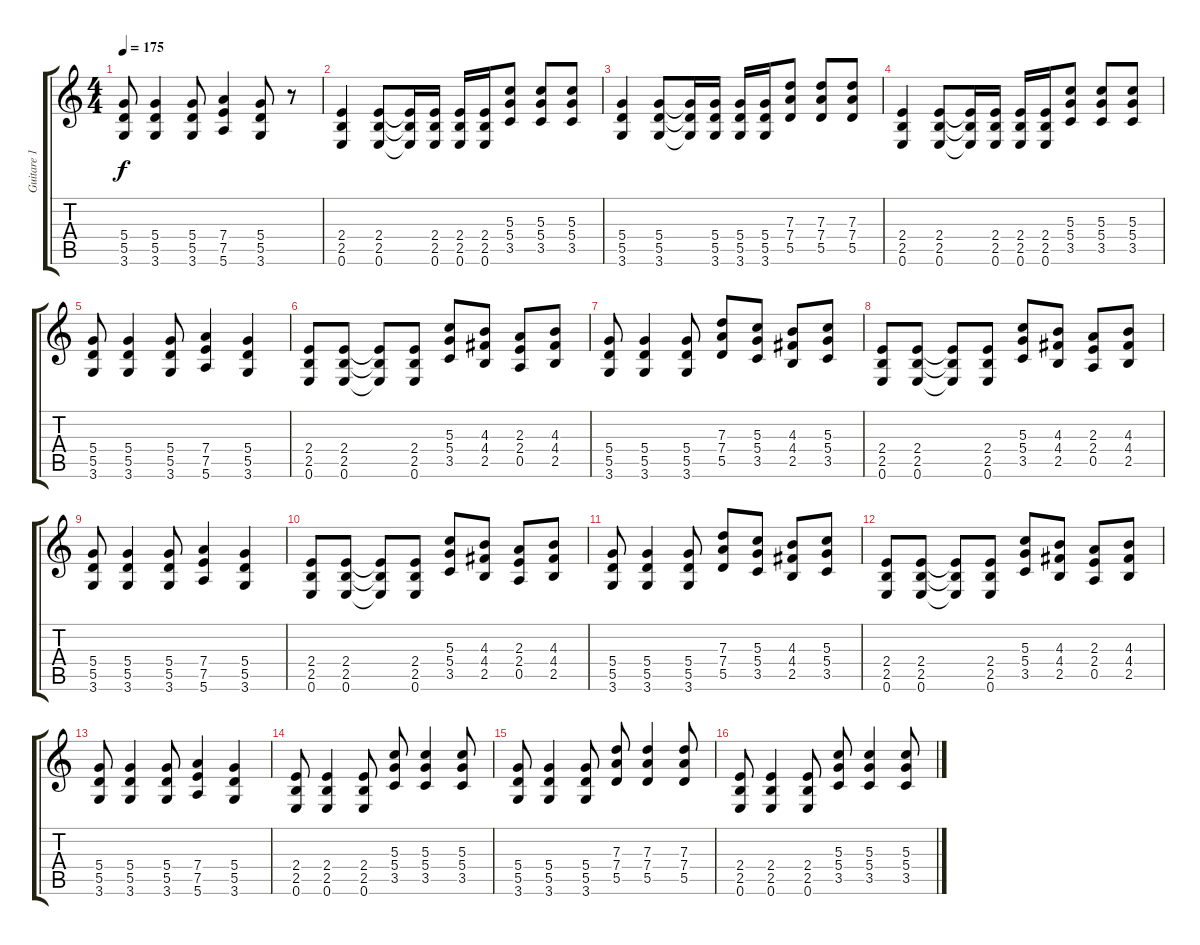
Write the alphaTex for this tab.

\track ("Guitare 1" "Guitare 1") {instrument distortionguitar}
\staff {score tabs}
\tuning (E4 B3 G3 D3 A2 E2) {hide}
\ts (4 4)
\tempo 175
\clef g2
\ks c
(5.4 5.5 3.6).8{dy f} (5.4 5.5 3.6).4 (5.4 5.5 3.6).8 (7.4 7.5 5.6).4 (5.4 5.5 3.6).8 r.8 |
(2.4 2.5 0.6).4 (2.4 2.5 0.6).8 (2.4{t} 2.5{t} 0.6{t}).16 (2.4 2.5 0.6).16 (2.4 2.5 0.6).16 (2.4 2.5 0.6).16 (5.3 5.4 3.5).8 (5.3 5.4 3.5).8 (5.3 5.4 3.5).8 |
(5.4 5.5 3.6).4 (5.4 5.5 3.6).8 (5.4{t} 5.5{t} 3.6{t}).16 (5.4 5.5 3.6).16 (5.4 5.5 3.6).16 (5.4 5.5 3.6).16 (7.3 7.4 5.5).8 (7.3 7.4 5.5).8 (7.3 7.4 5.5).8 |
(2.4 2.5 0.6).4 (2.4 2.5 0.6).8 (2.4{t} 2.5{t} 0.6{t}).16 (2.4 2.5 0.6).16 (2.4 2.5 0.6).16 (2.4 2.5 0.6).16 (5.3 5.4 3.5).8 (5.3 5.4 3.5).8 (5.3 5.4 3.5).8 |
(5.4 5.5 3.6).8 (5.4 5.5 3.6).4 (5.4 5.5 3.6).8 (7.4 7.5 5.6).4 (5.4 5.5 3.6).4 |
(2.4 2.5 0.6).8 (2.4 2.5 0.6).8 (2.4{t} 2.5{t} 0.6{t}).8 (2.4 2.5 0.6).8 (5.3 5.4 3.5).8 (4.3 4.4 2.5).8 (2.3 2.4 0.5).8 (4.3 4.4 2.5).8 |
(5.4 5.5 3.6).8 (5.4 5.5 3.6).4 (5.4 5.5 3.6).8 (7.3 7.4 5.5).8 (5.3 5.4 3.5).8 (4.3 4.4 2.5).8 (5.3 5.4 3.5).8 |
(2.4 2.5 0.6).8 (2.4 2.5 0.6).8 (2.4{t} 2.5{t} 0.6{t}).8 (2.4 2.5 0.6).8 (5.3 5.4 3.5).8 (4.3 4.4 2.5).8 (2.3 2.4 0.5).8 (4.3 4.4 2.5).8 |
(5.4 5.5 3.6).8 (5.4 5.5 3.6).4 (5.4 5.5 3.6).8 (7.4 7.5 5.6).4 (5.4 5.5 3.6).4 |
(2.4 2.5 0.6).8 (2.4 2.5 0.6).8 (2.4{t} 2.5{t} 0.6{t}).8 (2.4 2.5 0.6).8 (5.3 5.4 3.5).8 (4.3 4.4 2.5).8 (2.3 2.4 0.5).8 (4.3 4.4 2.5).8 |
(5.4 5.5 3.6).8 (5.4 5.5 3.6).4 (5.4 5.5 3.6).8 (7.3 7.4 5.5).8 (5.3 5.4 3.5).8 (4.3 4.4 2.5).8 (5.3 5.4 3.5).8 |
(2.4 2.5 0.6).8 (2.4 2.5 0.6).8 (2.4{t} 2.5{t} 0.6{t}).8 (2.4 2.5 0.6).8 (5.3 5.4 3.5).8 (4.3 4.4 2.5).8 (2.3 2.4 0.5).8 (4.3 4.4 2.5).8 |
(5.4 5.5 3.6).8 (5.4 5.5 3.6).4 (5.4 5.5 3.6).8 (7.4 7.5 5.6).4 (5.4 5.5 3.6).4 |
(2.4 2.5 0.6).8 (2.4 2.5 0.6).4 (2.4 2.5 0.6).8 (5.3 5.4 3.5).8 (5.3 5.4 3.5).4 (5.3 5.4 3.5).8 |
(5.4 5.5 3.6).8 (5.4 5.5 3.6).4 (5.4 5.5 3.6).8 (7.3 7.4 5.5).8 (7.3 7.4 5.5).4 (7.3 7.4 5.5).8 |
(2.4 2.5 0.6).8 (2.4 2.5 0.6).4 (2.4 2.5 0.6).8 (5.3 5.4 3.5).8 (5.3 5.4 3.5).4 (5.3 5.4 3.5).8
